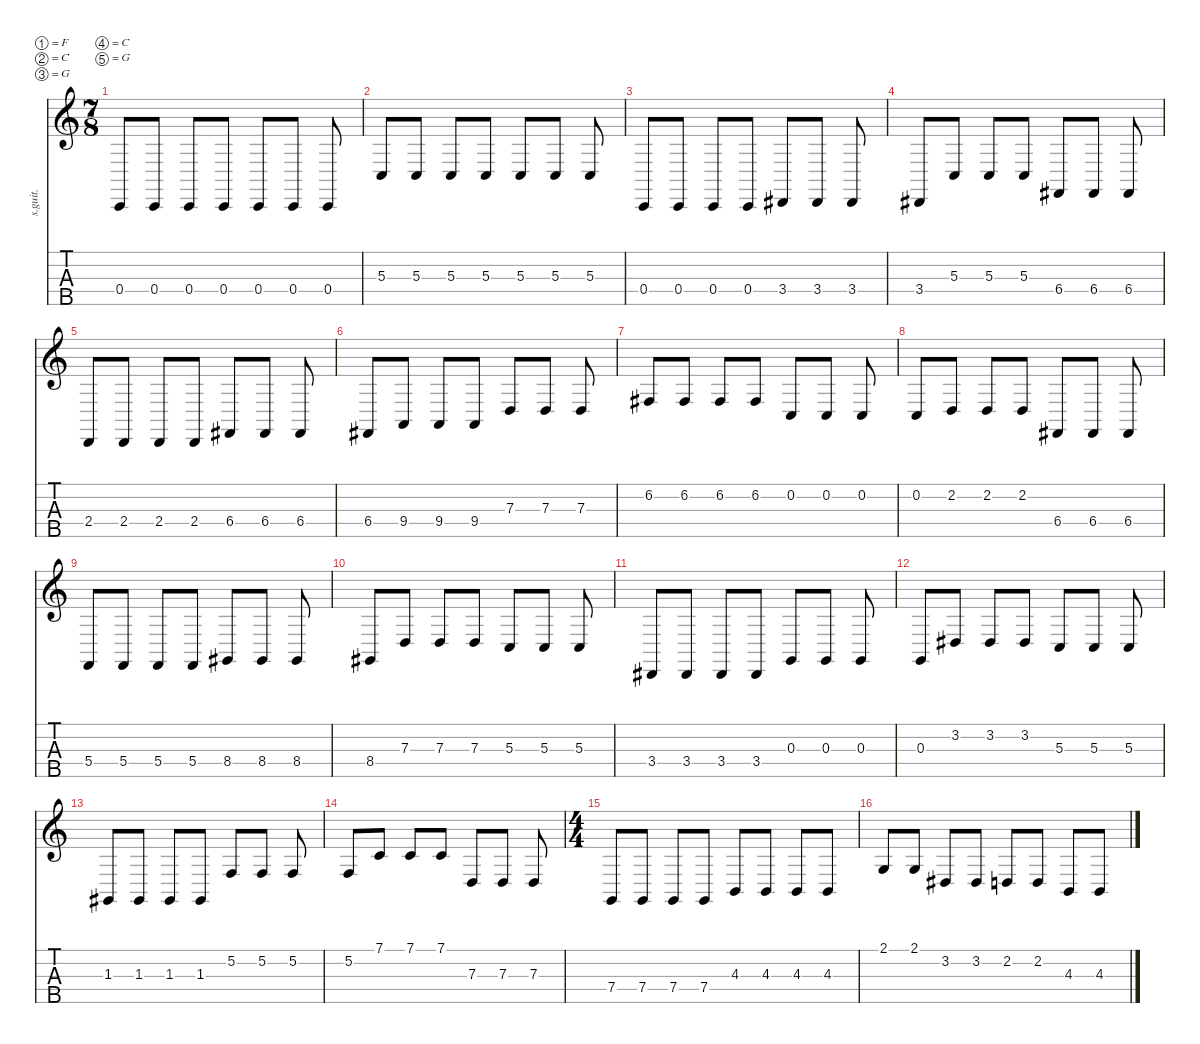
\defaultSystemsLayout 4
\hideDynamics
\bracketExtendMode nobrackets
\track ("Adam \"Nolly\" Getgood" "s.guit.") {instrument electricbassfinger}
\staff {score tabs}
\tuning (F2 C2 G1 C1 G0)
\ts (7 8)
\beaming (8 2 2 2 2)
\tempo (213 hide)
\clef g2
\ks c
0.4.8{lyrics (0 "") lyrics (1 "") lyrics (2 "") lyrics (3 "") lyrics (4 "") dy mf} 0.4.8{lyrics (0 "") lyrics (1 "") lyrics (2 "") lyrics (3 "") lyrics (4 "")} 0.4.8{lyrics (0 "") lyrics (1 "") lyrics (2 "") lyrics (3 "") lyrics (4 "")} 0.4.8{lyrics (0 "") lyrics (1 "") lyrics (2 "") lyrics (3 "") lyrics (4 "")} 0.4.8{lyrics (0 "") lyrics (1 "") lyrics (2 "") lyrics (3 "") lyrics (4 "")} 0.4.8{lyrics (0 "") lyrics (1 "") lyrics (2 "") lyrics (3 "") lyrics (4 "")} 0.4.8{lyrics (0 "") lyrics (1 "") lyrics (2 "") lyrics (3 "") lyrics (4 "")} |
5.3.8{lyrics (0 "") lyrics (1 "") lyrics (2 "") lyrics (3 "") lyrics (4 "") dy f} 5.3.8{lyrics (0 "") lyrics (1 "") lyrics (2 "") lyrics (3 "") lyrics (4 "") dy mf} 5.3.8{lyrics (0 "") lyrics (1 "") lyrics (2 "") lyrics (3 "") lyrics (4 "")} 5.3.8{lyrics (0 "") lyrics (1 "") lyrics (2 "") lyrics (3 "") lyrics (4 "")} 5.3.8{lyrics (0 "") lyrics (1 "") lyrics (2 "") lyrics (3 "") lyrics (4 "")} 5.3.8{lyrics (0 "") lyrics (1 "") lyrics (2 "") lyrics (3 "") lyrics (4 "")} 5.3.8{lyrics (0 "") lyrics (1 "") lyrics (2 "") lyrics (3 "") lyrics (4 "")} |
0.4.8{lyrics (0 "") lyrics (1 "") lyrics (2 "") lyrics (3 "") lyrics (4 "")} 0.4.8{lyrics (0 "") lyrics (1 "") lyrics (2 "") lyrics (3 "") lyrics (4 "")} 0.4.8{lyrics (0 "") lyrics (1 "") lyrics (2 "") lyrics (3 "") lyrics (4 "")} 0.4.8{lyrics (0 "") lyrics (1 "") lyrics (2 "") lyrics (3 "") lyrics (4 "")} 3.4{acc #}.8{lyrics (0 "") lyrics (1 "") lyrics (2 "") lyrics (3 "") lyrics (4 "")} 3.4{acc #}.8{lyrics (0 "") lyrics (1 "") lyrics (2 "") lyrics (3 "") lyrics (4 "")} 3.4{acc #}.8{lyrics (0 "") lyrics (1 "") lyrics (2 "") lyrics (3 "") lyrics (4 "")} |
3.4{acc #}.8{lyrics (0 "") lyrics (1 "") lyrics (2 "") lyrics (3 "") lyrics (4 "")} 5.3.8{lyrics (0 "") lyrics (1 "") lyrics (2 "") lyrics (3 "") lyrics (4 "")} 5.3.8{lyrics (0 "") lyrics (1 "") lyrics (2 "") lyrics (3 "") lyrics (4 "")} 5.3.8{lyrics (0 "") lyrics (1 "") lyrics (2 "") lyrics (3 "") lyrics (4 "")} 6.4{acc #}.8{lyrics (0 "") lyrics (1 "") lyrics (2 "") lyrics (3 "") lyrics (4 "")} 6.4{acc #}.8{lyrics (0 "") lyrics (1 "") lyrics (2 "") lyrics (3 "") lyrics (4 "")} 6.4{acc #}.8{lyrics (0 "") lyrics (1 "") lyrics (2 "") lyrics (3 "") lyrics (4 "")} |
2.4.8{lyrics (0 "") lyrics (1 "") lyrics (2 "") lyrics (3 "") lyrics (4 "")} 2.4.8{lyrics (0 "") lyrics (1 "") lyrics (2 "") lyrics (3 "") lyrics (4 "")} 2.4.8{lyrics (0 "") lyrics (1 "") lyrics (2 "") lyrics (3 "") lyrics (4 "")} 2.4.8{lyrics (0 "") lyrics (1 "") lyrics (2 "") lyrics (3 "") lyrics (4 "")} 6.4{acc #}.8{lyrics (0 "") lyrics (1 "") lyrics (2 "") lyrics (3 "") lyrics (4 "")} 6.4{acc #}.8{lyrics (0 "") lyrics (1 "") lyrics (2 "") lyrics (3 "") lyrics (4 "")} 6.4{acc #}.8{lyrics (0 "") lyrics (1 "") lyrics (2 "") lyrics (3 "") lyrics (4 "")} |
6.4{acc #}.8{lyrics (0 "") lyrics (1 "") lyrics (2 "") lyrics (3 "") lyrics (4 "")} 9.4.8{lyrics (0 "") lyrics (1 "") lyrics (2 "") lyrics (3 "") lyrics (4 "")} 9.4.8{lyrics (0 "") lyrics (1 "") lyrics (2 "") lyrics (3 "") lyrics (4 "")} 9.4.8{lyrics (0 "") lyrics (1 "") lyrics (2 "") lyrics (3 "") lyrics (4 "")} 7.3.8{lyrics (0 "") lyrics (1 "") lyrics (2 "") lyrics (3 "") lyrics (4 "")} 7.3.8{lyrics (0 "") lyrics (1 "") lyrics (2 "") lyrics (3 "") lyrics (4 "")} 7.3.8{lyrics (0 "") lyrics (1 "") lyrics (2 "") lyrics (3 "") lyrics (4 "")} |
6.2{acc #}.8{lyrics (0 "") lyrics (1 "") lyrics (2 "") lyrics (3 "") lyrics (4 "")} 6.2{acc #}.8{lyrics (0 "") lyrics (1 "") lyrics (2 "") lyrics (3 "") lyrics (4 "")} 6.2{acc #}.8{lyrics (0 "") lyrics (1 "") lyrics (2 "") lyrics (3 "") lyrics (4 "")} 6.2{acc #}.8{lyrics (0 "") lyrics (1 "") lyrics (2 "") lyrics (3 "") lyrics (4 "")} 0.2.8{lyrics (0 "") lyrics (1 "") lyrics (2 "") lyrics (3 "") lyrics (4 "")} 0.2.8{lyrics (0 "") lyrics (1 "") lyrics (2 "") lyrics (3 "") lyrics (4 "")} 0.2.8{lyrics (0 "") lyrics (1 "") lyrics (2 "") lyrics (3 "") lyrics (4 "")} |
0.2.8{lyrics (0 "") lyrics (1 "") lyrics (2 "") lyrics (3 "") lyrics (4 "")} 2.2.8{lyrics (0 "") lyrics (1 "") lyrics (2 "") lyrics (3 "") lyrics (4 "")} 2.2.8{lyrics (0 "") lyrics (1 "") lyrics (2 "") lyrics (3 "") lyrics (4 "")} 2.2.8{lyrics (0 "") lyrics (1 "") lyrics (2 "") lyrics (3 "") lyrics (4 "")} 6.4{acc #}.8{lyrics (0 "") lyrics (1 "") lyrics (2 "") lyrics (3 "") lyrics (4 "")} 6.4{acc #}.8{lyrics (0 "") lyrics (1 "") lyrics (2 "") lyrics (3 "") lyrics (4 "")} 6.4{acc #}.8{lyrics (0 "") lyrics (1 "") lyrics (2 "") lyrics (3 "") lyrics (4 "")} |
5.4.8{lyrics (0 "") lyrics (1 "") lyrics (2 "") lyrics (3 "") lyrics (4 "")} 5.4.8{lyrics (0 "") lyrics (1 "") lyrics (2 "") lyrics (3 "") lyrics (4 "")} 5.4.8{lyrics (0 "") lyrics (1 "") lyrics (2 "") lyrics (3 "") lyrics (4 "")} 5.4.8{lyrics (0 "") lyrics (1 "") lyrics (2 "") lyrics (3 "") lyrics (4 "")} 8.4{acc #}.8{lyrics (0 "") lyrics (1 "") lyrics (2 "") lyrics (3 "") lyrics (4 "")} 8.4{acc #}.8{lyrics (0 "") lyrics (1 "") lyrics (2 "") lyrics (3 "") lyrics (4 "")} 8.4{acc #}.8{lyrics (0 "") lyrics (1 "") lyrics (2 "") lyrics (3 "") lyrics (4 "")} |
8.4{acc #}.8{lyrics (0 "") lyrics (1 "") lyrics (2 "") lyrics (3 "") lyrics (4 "")} 7.3.8{lyrics (0 "") lyrics (1 "") lyrics (2 "") lyrics (3 "") lyrics (4 "")} 7.3.8{lyrics (0 "") lyrics (1 "") lyrics (2 "") lyrics (3 "") lyrics (4 "")} 7.3.8{lyrics (0 "") lyrics (1 "") lyrics (2 "") lyrics (3 "") lyrics (4 "")} 5.3.8{lyrics (0 "") lyrics (1 "") lyrics (2 "") lyrics (3 "") lyrics (4 "")} 5.3.8{lyrics (0 "") lyrics (1 "") lyrics (2 "") lyrics (3 "") lyrics (4 "")} 5.3.8{lyrics (0 "") lyrics (1 "") lyrics (2 "") lyrics (3 "") lyrics (4 "")} |
3.4{acc #}.8{lyrics (0 "") lyrics (1 "") lyrics (2 "") lyrics (3 "") lyrics (4 "")} 3.4{acc #}.8{lyrics (0 "") lyrics (1 "") lyrics (2 "") lyrics (3 "") lyrics (4 "")} 3.4{acc #}.8{lyrics (0 "") lyrics (1 "") lyrics (2 "") lyrics (3 "") lyrics (4 "")} 3.4{acc #}.8{lyrics (0 "") lyrics (1 "") lyrics (2 "") lyrics (3 "") lyrics (4 "")} 0.3.8{lyrics (0 "") lyrics (1 "") lyrics (2 "") lyrics (3 "") lyrics (4 "")} 0.3.8{lyrics (0 "") lyrics (1 "") lyrics (2 "") lyrics (3 "") lyrics (4 "")} 0.3.8{lyrics (0 "") lyrics (1 "") lyrics (2 "") lyrics (3 "") lyrics (4 "")} |
0.3.8{lyrics (0 "") lyrics (1 "") lyrics (2 "") lyrics (3 "") lyrics (4 "")} 3.2{acc #}.8{lyrics (0 "") lyrics (1 "") lyrics (2 "") lyrics (3 "") lyrics (4 "")} 3.2{acc #}.8{lyrics (0 "") lyrics (1 "") lyrics (2 "") lyrics (3 "") lyrics (4 "")} 3.2{acc #}.8{lyrics (0 "") lyrics (1 "") lyrics (2 "") lyrics (3 "") lyrics (4 "")} 5.3.8{lyrics (0 "") lyrics (1 "") lyrics (2 "") lyrics (3 "") lyrics (4 "")} 5.3.8{lyrics (0 "") lyrics (1 "") lyrics (2 "") lyrics (3 "") lyrics (4 "")} 5.3.8{lyrics (0 "") lyrics (1 "") lyrics (2 "") lyrics (3 "") lyrics (4 "")} |
1.3{acc #}.8{lyrics (0 "") lyrics (1 "") lyrics (2 "") lyrics (3 "") lyrics (4 "")} 1.3{acc #}.8{lyrics (0 "") lyrics (1 "") lyrics (2 "") lyrics (3 "") lyrics (4 "")} 1.3{acc #}.8{lyrics (0 "") lyrics (1 "") lyrics (2 "") lyrics (3 "") lyrics (4 "")} 1.3{acc #}.8{lyrics (0 "") lyrics (1 "") lyrics (2 "") lyrics (3 "") lyrics (4 "")} 5.2.8{lyrics (0 "") lyrics (1 "") lyrics (2 "") lyrics (3 "") lyrics (4 "") dy f} 5.2.8{lyrics (0 "") lyrics (1 "") lyrics (2 "") lyrics (3 "") lyrics (4 "")} 5.2.8{lyrics (0 "") lyrics (1 "") lyrics (2 "") lyrics (3 "") lyrics (4 "")} |
5.2.8{lyrics (0 "") lyrics (1 "") lyrics (2 "") lyrics (3 "") lyrics (4 "")} 7.1.8{lyrics (0 "") lyrics (1 "") lyrics (2 "") lyrics (3 "") lyrics (4 "") dy mf} 7.1.8{lyrics (0 "") lyrics (1 "") lyrics (2 "") lyrics (3 "") lyrics (4 "")} 7.1.8{lyrics (0 "") lyrics (1 "") lyrics (2 "") lyrics (3 "") lyrics (4 "")} 7.3.8{lyrics (0 "") lyrics (1 "") lyrics (2 "") lyrics (3 "") lyrics (4 "")} 7.3.8{lyrics (0 "") lyrics (1 "") lyrics (2 "") lyrics (3 "") lyrics (4 "")} 7.3.8{lyrics (0 "") lyrics (1 "") lyrics (2 "") lyrics (3 "") lyrics (4 "")} |
\ts (4 4)
\beaming (8 2 2 2 2)
7.4.8{lyrics (0 "") lyrics (1 "") lyrics (2 "") lyrics (3 "") lyrics (4 "")} 7.4.8{lyrics (0 "") lyrics (1 "") lyrics (2 "") lyrics (3 "") lyrics (4 "")} 7.4.8{lyrics (0 "") lyrics (1 "") lyrics (2 "") lyrics (3 "") lyrics (4 "")} 7.4.8{lyrics (0 "") lyrics (1 "") lyrics (2 "") lyrics (3 "") lyrics (4 "")} 4.3.8{lyrics (0 "") lyrics (1 "") lyrics (2 "") lyrics (3 "") lyrics (4 "")} 4.3.8{lyrics (0 "") lyrics (1 "") lyrics (2 "") lyrics (3 "") lyrics (4 "")} 4.3.8{lyrics (0 "") lyrics (1 "") lyrics (2 "") lyrics (3 "") lyrics (4 "")} 4.3.8{lyrics (0 "") lyrics (1 "") lyrics (2 "") lyrics (3 "") lyrics (4 "")} |
2.1.8{lyrics (0 "") lyrics (1 "") lyrics (2 "") lyrics (3 "") lyrics (4 "") dy f} 2.1.8{lyrics (0 "") lyrics (1 "") lyrics (2 "") lyrics (3 "") lyrics (4 "")} 3.2{acc #}.8{lyrics (0 "") lyrics (1 "") lyrics (2 "") lyrics (3 "") lyrics (4 "")} 3.2{acc #}.8{lyrics (0 "") lyrics (1 "") lyrics (2 "") lyrics (3 "") lyrics (4 "")} 2.2.8{lyrics (0 "") lyrics (1 "") lyrics (2 "") lyrics (3 "") lyrics (4 "")} 2.2.8{lyrics (0 "") lyrics (1 "") lyrics (2 "") lyrics (3 "") lyrics (4 "")} 4.3.8{lyrics (0 "") lyrics (1 "") lyrics (2 "") lyrics (3 "") lyrics (4 "")} 4.3.8{lyrics (0 "") lyrics (1 "") lyrics (2 "") lyrics (3 "") lyrics (4 "")}
